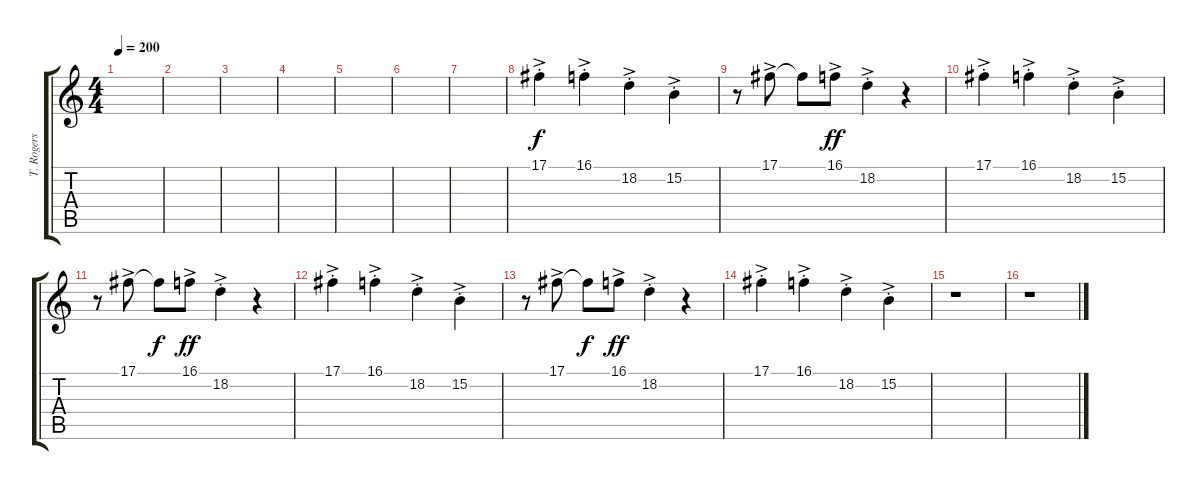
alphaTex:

\track ("T. Rogers Keys/Piano" "T. Rogers ") {instrument acousticgrandpiano}
\staff {score tabs}
\tuning (Db4 Ab3 E3 B2 Gb2 Db2) {hide}
\ts (4 4)
\tempo 200
\clef g2
\ks c
|
|
|
|
|
|
|
17.1{ac st}.4 16.1{ac st}.4 18.2{ac st}.4 15.2{ac st}.4 |
r.8 17.1{ac}.8 17.1{t}.8{dy f} 16.1{ac}.8{dy ff} 18.2{ac st}.4 r.4 |
17.1{ac st}.4 16.1{ac st}.4 18.2{ac st}.4 15.2{ac st}.4 |
r.8 17.1{ac}.8 17.1{t}.8{dy f} 16.1{ac}.8{dy ff} 18.2{ac st}.4 r.4 |
17.1{ac st}.4 16.1{ac st}.4 18.2{ac st}.4 15.2{ac st}.4 |
r.8 17.1{ac}.8 17.1{t}.8{dy f} 16.1{ac}.8{dy ff} 18.2{ac st}.4 r.4 |
17.1{ac st}.4 16.1{ac st}.4 18.2{ac st}.4 15.2{ac st}.4 |
r.1 |
r.1
